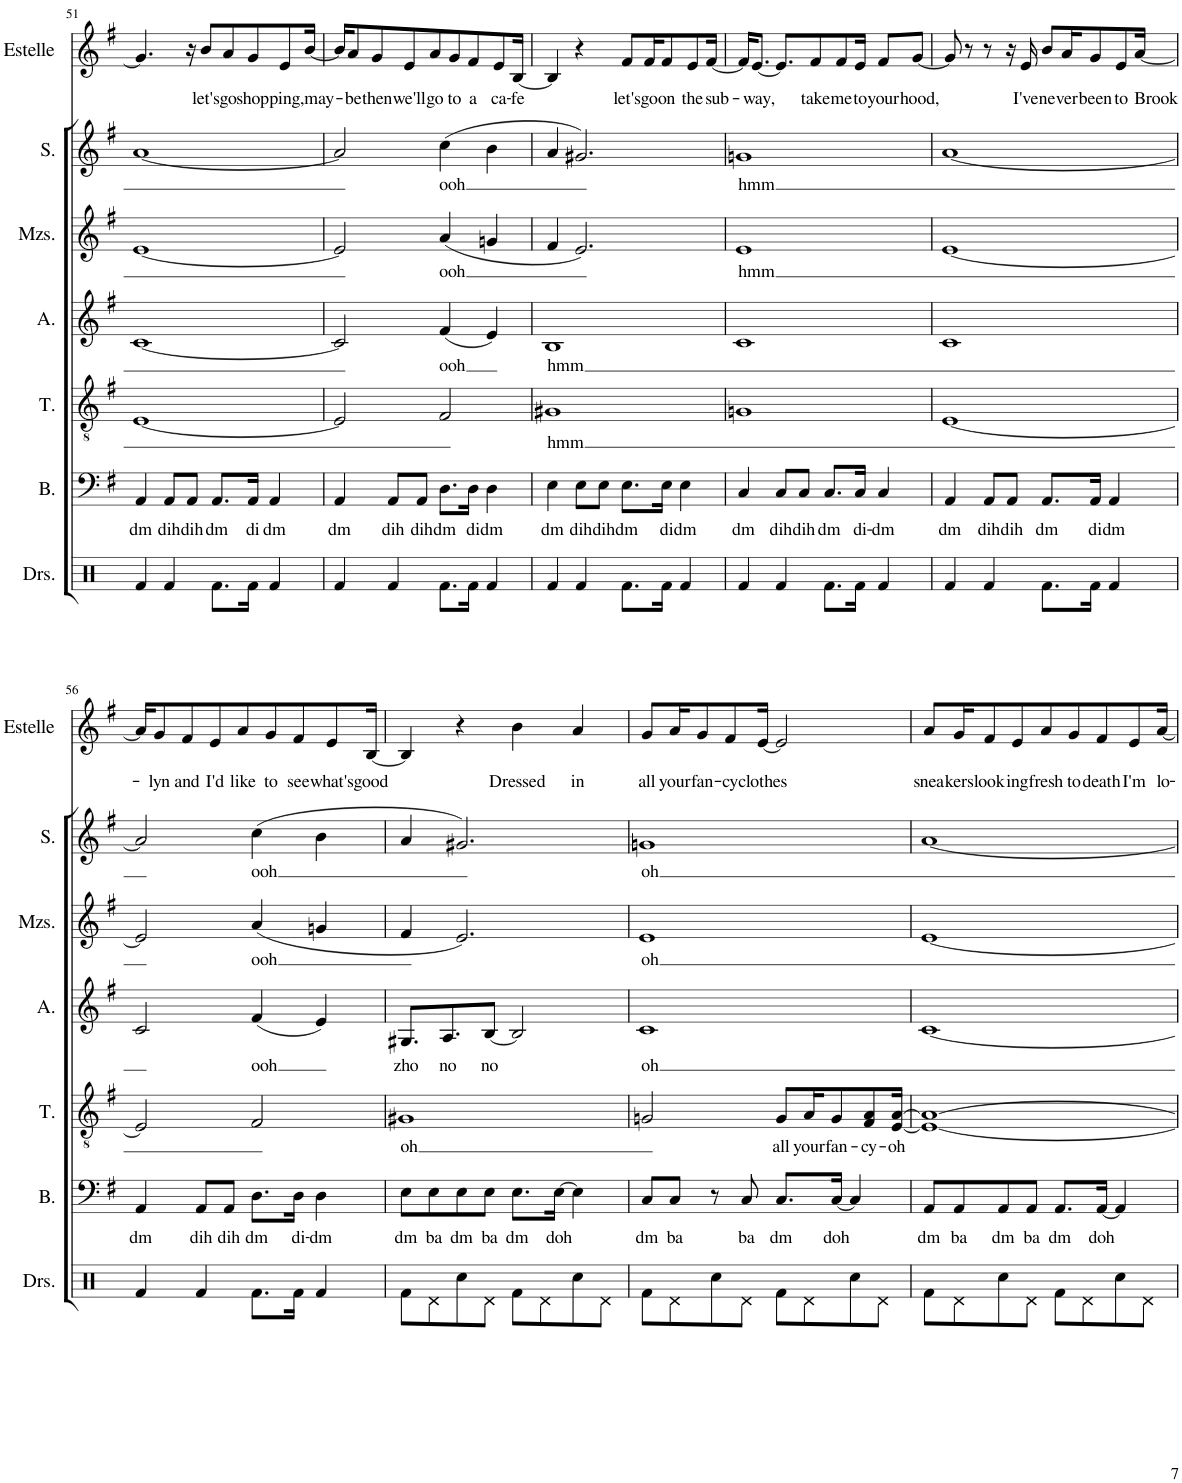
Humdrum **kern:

**kern	**text	**kern	**text	**kern	**text	**kern	**text	**kern	**text	**kern	**text
*part6	*part6	*part5	*part5	*part4	*part4	*part3	*part3	*part2	*part2	*part1	*part1
*staff6	*staff6	*staff5	*staff5	*staff4	*staff4	*staff3	*staff3	*staff2	*staff2	*staff1	*staff1
*I"Bass	*	*I"Tenor	*	*I"Alto	*	*I"Mezzo-soprano	*	*I"Soprano	*	*I"Estelle	*
*I'B.	*	*I'T.	*	*I'A.	*	*I'Mzs.	*	*I'S.	*	*I'Estelle	*
!!LO:PB:g=z
*clefF4	*	*clefGv2	*	*clefG2	*	*clefG2	*	*clefG2	*	*clefG2	*
*k[f#]	*	*k[f#]	*	*k[f#]	*	*k[f#]	*	*k[f#]	*	*k[f#]	*
*M4/4	*	*M4/4	*	*M4/4	*	*M4/4	*	*M4/4	*	*M4/4	*
=51	=51	=51	=51	=51	=51	=51	=51	=51	=51	=51	=51
!	!LO:LY:b	!	!	!	!	!	!	!	!	!	!
4AA/	dm	[1E	.	[1c	.	[1e	.	[1a	.	4.g/]	.
!	!LO:LY:b	!	!	!	!	!	!	!	!	!	!
8AA/L	dih	.	.	.	.	.	.	.	.	.	.
!	!LO:LY:b	!	!	!	!	!	!	!	!	!	!
8AA/J	dih	.	.	.	.	.	.	.	.	16r	.
!	!	!	!	!	!	!	!	!	!	!	!LO:LY:b
.	.	.	.	.	.	.	.	.	.	8b/L	let's
!	!LO:LY:b	!	!	!	!	!	!	!	!	!	!
8.AA/L	dm	.	.	.	.	.	.	.	.	.	.
!	!	!	!	!	!	!	!	!	!	!	!LO:LY:b
.	.	.	.	.	.	.	.	.	.	8a/	go
!	!LO:LY:b	!	!	!	!	!	!	!	!	!	!LO:LY:b
16AA/Jk	di-	.	.	.	.	.	.	.	.	8g/	shop-
!	!LO:LY:b	!	!	!	!	!	!	!	!	!	!
4AA/	-dm	.	.	.	.	.	.	.	.	.	.
!	!	!	!	!	!	!	!	!	!	!	!LO:LY:b
.	.	.	.	.	.	.	.	.	.	8e/	-ping,
!	!	!	!	!	!	!	!	!	!	!	!LO:LY:b
.	.	.	.	.	.	.	.	.	.	[16b/Jk	may-
=52	=52	=52	=52	=52	=52	=52	=52	=52	=52	=52	=52
!	!LO:LY:b	!	!	!	!	!	!	!	!	!	!
4AA/	dm	2E/]	.	2c/]	.	2e/]	.	2a/]	.	16b/KL]	.
!	!	!	!	!	!	!	!	!	!	!	!LO:LY:b
.	.	.	.	.	.	.	.	.	.	8a/	-be
!	!	!	!	!	!	!	!	!	!	!	!LO:LY:b
.	.	.	.	.	.	.	.	.	.	8g/	then
!	!LO:LY:b	!	!	!	!	!	!	!	!	!	!
8AA/L	dih	.	.	.	.	.	.	.	.	.	.
!	!	!	!	!	!	!	!	!	!	!	!LO:LY:b
.	.	.	.	.	.	.	.	.	.	8e/	we'll
!	!LO:LY:b	!	!	!	!	!	!	!	!	!	!
8AA/J	dih	.	.	.	.	.	.	.	.	.	.
!	!	!	!	!	!	!	!	!	!	!	!LO:LY:b
.	.	.	.	.	.	.	.	.	.	8a/	go
!	!LO:LY:b	!	!	!	!LO:LY:b	!	!LO:LY:b	!	!LO:LY:b	!	!
8.D\L	dm	2F#/	.	(4f#/	ooh	(4a/	ooh	(4cc\	ooh	.	.
!	!	!	!	!	!	!	!	!	!	!	!LO:LY:b
.	.	.	.	.	.	.	.	.	.	8g/	to
!	!LO:LY:b	!	!	!	!	!	!	!	!	!	!LO:LY:b
16D\Jk	di-	.	.	.	.	.	.	.	.	8f#/	a
!	!LO:LY:b	!	!	!	!	!	!	!	!	!	!
4D\	-dm	.	.	4e/)	.	4gn/	.	4b\	.	.	.
!	!	!	!	!	!	!	!	!	!	!	!LO:LY:b
.	.	.	.	.	.	.	.	.	.	8e/	ca-
!	!	!	!	!	!	!	!	!	!	!	!LO:LY:b
.	.	.	.	.	.	.	.	.	.	[16B/Jk	-fe
=53	=53	=53	=53	=53	=53	=53	=53	=53	=53	=53	=53
!	!LO:LY:b	!	!LO:LY:b	!	!LO:LY:b	!	!	!	!	!	!
4E\	dm	1G#X	hmm	1B	hmm	4f#/	.	4a/	.	4B/]	.
!	!LO:LY:b	!	!	!	!	!	!	!	!	!	!
8E\L	dih	.	.	.	.	2.e/)	.	2.g#X/)	.	4r	.
!	!LO:LY:b	!	!	!	!	!	!	!	!	!	!
8E\J	dih	.	.	.	.	.	.	.	.	.	.
!	!LO:LY:b	!	!	!	!	!	!	!	!	!	!LO:LY:b
8.E\L	dm	.	.	.	.	.	.	.	.	8f#/L	let's
!	!	!	!	!	!	!	!	!	!	!	!LO:LY:b
.	.	.	.	.	.	.	.	.	.	16f#/K	go
!	!LO:LY:b	!	!	!	!	!	!	!	!	!	!LO:LY:b
16E\Jk	di-	.	.	.	.	.	.	.	.	8f#/	on
!	!LO:LY:b	!	!	!	!	!	!	!	!	!	!
4E\	-dm	.	.	.	.	.	.	.	.	.	.
!	!	!	!	!	!	!	!	!	!	!	!LO:LY:b
.	.	.	.	.	.	.	.	.	.	8e/	the
!	!	!	!	!	!	!	!	!	!	!	!LO:LY:b
.	.	.	.	.	.	.	.	.	.	[16f#/Jk	sub-
=54	=54	=54	=54	=54	=54	=54	=54	=54	=54	=54	=54
!	!LO:LY:b	!	!	!	!	!	!LO:LY:b	!	!LO:LY:b	!	!
4C/	dm	1Gn	.	1c	.	1e	hmm	1gn	hmm	16f#/KL]	.
!	!	!	!	!	!	!	!	!	!	!	!LO:LY:b
.	.	.	.	.	.	.	.	.	.	[8.e/J	-way,
!	!LO:LY:b	!	!	!	!	!	!	!	!	!	!
8C/L	dih	.	.	.	.	.	.	.	.	8.e/L]	.
!	!LO:LY:b	!	!	!	!	!	!	!	!	!	!
8C/J	dih	.	.	.	.	.	.	.	.	.	.
!	!	!	!	!	!	!	!	!	!	!	!LO:LY:b
.	.	.	.	.	.	.	.	.	.	8f#/	take
!	!LO:LY:b	!	!	!	!	!	!	!	!	!	!
8.C/L	dm	.	.	.	.	.	.	.	.	.	.
!	!	!	!	!	!	!	!	!	!	!	!LO:LY:b
.	.	.	.	.	.	.	.	.	.	8f#/	me
!	!LO:LY:b	!	!	!	!	!	!	!	!	!	!LO:LY:b
16C/Jk	di-	.	.	.	.	.	.	.	.	16e/Jk	to
!	!LO:LY:b	!	!	!	!	!	!	!	!	!	!LO:LY:b
4C/	-dm	.	.	.	.	.	.	.	.	8f#/L	your
!	!	!	!	!	!	!	!	!	!	!	!LO:LY:b
.	.	.	.	.	.	.	.	.	.	[8g/J	hood,
=55	=55	=55	=55	=55	=55	=55	=55	=55	=55	=55	=55
!	!LO:LY:b	!	!	!	!	!	!	!	!	!	!
4AA/	dm	[1E	.	1c	.	[1e	.	[1a	.	8g/]	.
.	.	.	.	.	.	.	.	.	.	8r	.
!	!LO:LY:b	!	!	!	!	!	!	!	!	!	!
8AA/L	dih	.	.	.	.	.	.	.	.	8r	.
!	!LO:LY:b	!	!	!	!	!	!	!	!	!	!
8AA/J	dih	.	.	.	.	.	.	.	.	16r	.
!	!	!	!	!	!	!	!	!	!	!	!LO:LY:b
.	.	.	.	.	.	.	.	.	.	16e/	I've
!	!LO:LY:b	!	!	!	!	!	!	!	!	!	!LO:LY:b
8.AA/L	dm	.	.	.	.	.	.	.	.	8b/L	ne-
!	!	!	!	!	!	!	!	!	!	!	!LO:LY:b
.	.	.	.	.	.	.	.	.	.	16a/K	-ver
!	!LO:LY:b	!	!	!	!	!	!	!	!	!	!LO:LY:b
16AA/Jk	di-	.	.	.	.	.	.	.	.	8g/	been
!	!LO:LY:b	!	!	!	!	!	!	!	!	!	!
4AA/	-dm	.	.	.	.	.	.	.	.	.	.
!	!	!	!	!	!	!	!	!	!	!	!LO:LY:b
.	.	.	.	.	.	.	.	.	.	8e/	to
!	!	!	!	!	!	!	!	!	!	!	!LO:LY:b
.	.	.	.	.	.	.	.	.	.	[16a/Jk	Brook-
!!LO:LB:g=z
=56	=56	=56	=56	=56	=56	=56	=56	=56	=56	=56	=56
!	!LO:LY:b	!	!	!	!	!	!	!	!	!	!
4AA/	dm	2E/]	.	2c/	.	2e/]	.	2a/]	.	16a/KL]	.
!	!	!	!	!	!	!	!	!	!	!	!LO:LY:b
.	.	.	.	.	.	.	.	.	.	8g/	-lyn
!	!	!	!	!	!	!	!	!	!	!	!LO:LY:b
.	.	.	.	.	.	.	.	.	.	8f#/	and
!	!LO:LY:b	!	!	!	!	!	!	!	!	!	!
8AA/L	dih	.	.	.	.	.	.	.	.	.	.
!	!	!	!	!	!	!	!	!	!	!	!LO:LY:b
.	.	.	.	.	.	.	.	.	.	8e/	I'd
!	!LO:LY:b	!	!	!	!	!	!	!	!	!	!
8AA/J	dih	.	.	.	.	.	.	.	.	.	.
!	!	!	!	!	!	!	!	!	!	!	!LO:LY:b
.	.	.	.	.	.	.	.	.	.	8a/	like
!	!LO:LY:b	!	!	!	!LO:LY:b	!	!LO:LY:b	!	!LO:LY:b	!	!
8.D\L	dm	2F#/	.	(4f#/	ooh	(4a/	ooh	(4cc\	ooh	.	.
!	!	!	!	!	!	!	!	!	!	!	!LO:LY:b
.	.	.	.	.	.	.	.	.	.	8g/	to
!	!LO:LY:b	!	!	!	!	!	!	!	!	!	!LO:LY:b
16D\Jk	di-	.	.	.	.	.	.	.	.	8f#/	see
!	!LO:LY:b	!	!	!	!	!	!	!	!	!	!
4D\	-dm	.	.	4e/)	.	4gn/	.	4b\	.	.	.
!	!	!	!	!	!	!	!	!	!	!	!LO:LY:b
.	.	.	.	.	.	.	.	.	.	8e/	what's
!	!	!	!	!	!	!	!	!	!	!	!LO:LY:b
.	.	.	.	.	.	.	.	.	.	[16B/Jk	good
=57	=57	=57	=57	=57	=57	=57	=57	=57	=57	=57	=57
!	!LO:LY:b	!	!LO:LY:b	!	!LO:LY:b	!	!	!	!	!	!
8E\L	dm	1G#X	oh	8.G#X/L	zho	4f#/	.	4a/	.	4B/]	.
!	!LO:LY:b	!	!	!	!	!	!	!	!	!	!
8E\	ba	.	.	.	.	.	.	.	.	.	.
!	!	!	!	!	!LO:LY:b	!	!	!	!	!	!
.	.	.	.	8.A/	no	.	.	.	.	.	.
!	!LO:LY:b	!	!	!	!	!	!	!	!	!	!
8E\	dm	.	.	.	.	2.e/)	.	2.g#X/)	.	4r	.
!	!LO:LY:b	!	!	!	!LO:LY:b	!	!	!	!	!	!
8E\J	ba	.	.	[8B/J	no	.	.	.	.	.	.
!	!LO:LY:b	!	!	!	!	!	!	!	!	!	!LO:LY:b
8.E\L	dm	.	.	2B/]	.	.	.	.	.	4b\	Dressed
!	!LO:LY:b	!	!	!	!	!	!	!	!	!	!
[16E\Jk	doh	.	.	.	.	.	.	.	.	.	.
!	!	!	!	!	!	!	!	!	!	!	!LO:LY:b
4E\]	.	.	.	.	.	.	.	.	.	4a/	in
=58	=58	=58	=58	=58	=58	=58	=58	=58	=58	=58	=58
!	!LO:LY:b	!	!	!	!LO:LY:b	!	!LO:LY:b	!	!LO:LY:b	!	!LO:LY:b
8C/L	dm	2Gn/	.	1c	oh	1e	oh	1gn	oh	8g/L	all
!	!LO:LY:b	!	!	!	!	!	!	!	!	!	!LO:LY:b
8C/J	ba	.	.	.	.	.	.	.	.	16a/K	your
!	!	!	!	!	!	!	!	!	!	!	!LO:LY:b
.	.	.	.	.	.	.	.	.	.	8g/	fan-
8r	.	.	.	.	.	.	.	.	.	.	.
!	!	!	!	!	!	!	!	!	!	!	!LO:LY:b
.	.	.	.	.	.	.	.	.	.	8f#/	-cy
!	!LO:LY:b	!	!	!	!	!	!	!	!	!	!
8C/	ba	.	.	.	.	.	.	.	.	.	.
!	!	!	!	!	!	!	!	!	!	!	!LO:LY:b
.	.	.	.	.	.	.	.	.	.	[16e/Jk	clothes
!	!LO:LY:b	!	!LO:LY:b	!	!	!	!	!	!	!	!
8.C/L	dm	8G/L	all	.	.	.	.	.	.	2e/]	.
!	!	!	!LO:LY:b	!	!	!	!	!	!	!	!
.	.	16A/K	your	.	.	.	.	.	.	.	.
!	!LO:LY:b	!	!LO:LY:b	!	!	!	!	!	!	!	!
[16C/Jk	doh	8G/	fan-	.	.	.	.	.	.	.	.
4C/]	.	.	.	.	.	.	.	.	.	.	.
!	!	!	!LO:LY:b	!	!	!	!	!	!	!	!
.	.	8F#/ 8A/	-cy-	.	.	.	.	.	.	.	.
!	!	!	!LO:LY:b	!	!	!	!	!	!	!	!
.	.	[16E/ [16A/Jk	-oh	.	.	.	.	.	.	.	.
=59	=59	=59	=59	=59	=59	=59	=59	=59	=59	=59	=59
!	!LO:LY:b	!	!	!	!	!	!	!	!	!	!LO:LY:b
8AA/L	dm	1E_ 1A_	.	[1c	.	[1e	.	[1a	.	8a/L	snea-
!	!LO:LY:b	!	!	!	!	!	!	!	!	!	!LO:LY:b
8AA/	ba	.	.	.	.	.	.	.	.	16g/K	-kers
!	!	!	!	!	!	!	!	!	!	!	!LO:LY:b
.	.	.	.	.	.	.	.	.	.	8f#/	look-
!	!LO:LY:b	!	!	!	!	!	!	!	!	!	!
8AA/	dm	.	.	.	.	.	.	.	.	.	.
!	!	!	!	!	!	!	!	!	!	!	!LO:LY:b
.	.	.	.	.	.	.	.	.	.	8e/	-ing
!	!LO:LY:b	!	!	!	!	!	!	!	!	!	!
8AA/J	ba	.	.	.	.	.	.	.	.	.	.
!	!	!	!	!	!	!	!	!	!	!	!LO:LY:b
.	.	.	.	.	.	.	.	.	.	8a/	fresh
!	!LO:LY:b	!	!	!	!	!	!	!	!	!	!
8.AA/L	dm	.	.	.	.	.	.	.	.	.	.
!	!	!	!	!	!	!	!	!	!	!	!LO:LY:b
.	.	.	.	.	.	.	.	.	.	8g/	to
!	!LO:LY:b	!	!	!	!	!	!	!	!	!	!LO:LY:b
[16AA/Jk	doh	.	.	.	.	.	.	.	.	8f#/	death
4AA/]	.	.	.	.	.	.	.	.	.	.	.
!	!	!	!	!	!	!	!	!	!	!	!LO:LY:b
.	.	.	.	.	.	.	.	.	.	8e/	I'm
!	!	!	!	!	!	!	!	!	!	!	!LO:LY:b
.	.	.	.	.	.	.	.	.	.	[16a/Jk	lo-
=	=	=	=	=	=	=	=	=	=	=	=
*-	*-	*-	*-	*-	*-	*-	*-	*-	*-	*-	*-
